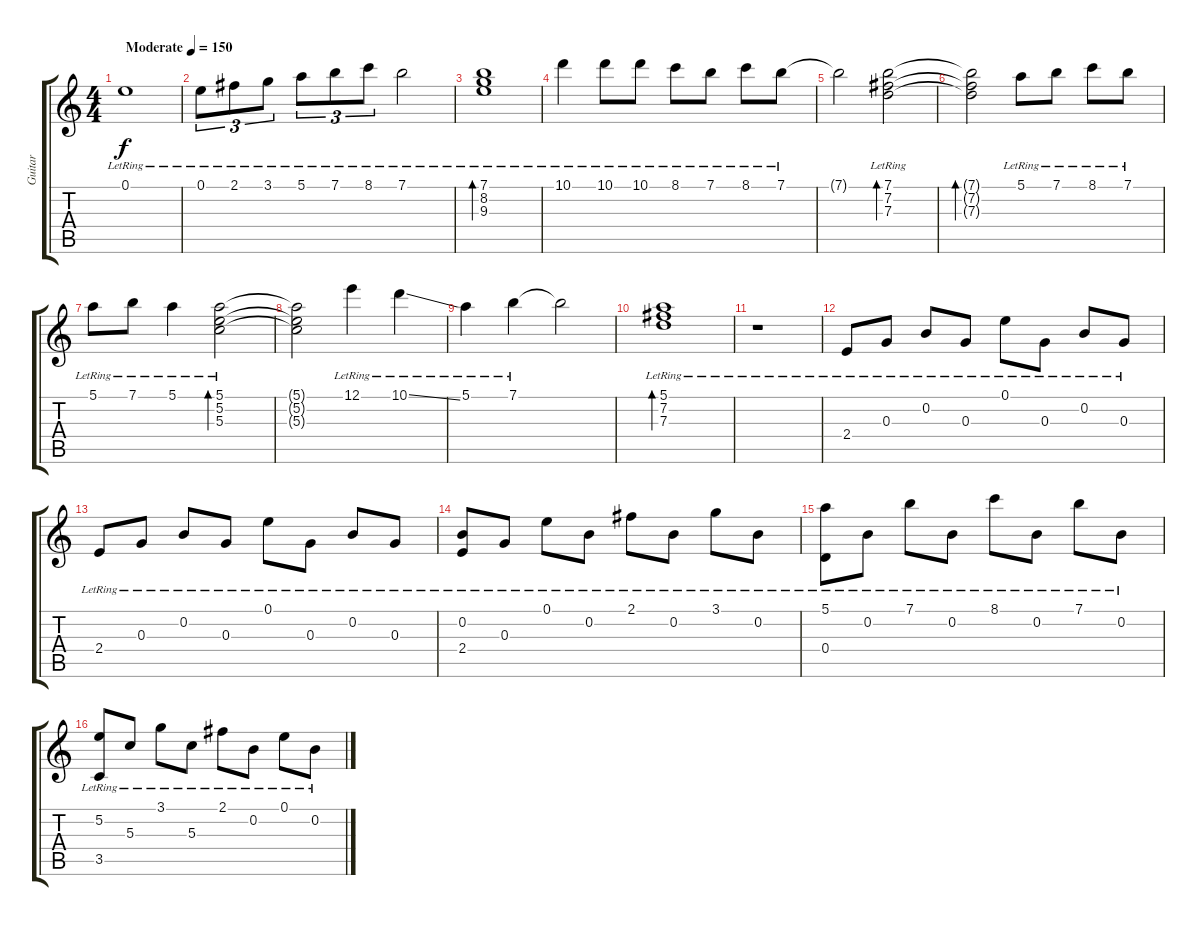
\track ("Guitar" "Guitar") {instrument acousticguitarnylon}
\staff {score tabs}
\tuning (E4 B3 G3 D3 A2 E2) {hide}
\ts (4 4)
\tempo (150 "Moderate")
\clef g2
\ks c
0.1{lr}.1{dy f instrument acousticguitarnylon} |
0.1{lr}.8{tu (3 2)} 2.1{lr}.8{tu (3 2)} 3.1{lr}.8{tu (3 2)} 5.1{lr}.8{tu (3 2)} 7.1{lr}.8{tu (3 2)} 8.1{lr}.8{tu (3 2)} 7.1{lr}.2 |
(7.1{lr} 8.2{lr} 9.3{lr}).1{bd 480} |
10.1{lr}.4 10.1{lr}.8 10.1{lr}.8 8.1{lr}.8 7.1{lr}.8 8.1{lr}.8 7.1{lr}.8 |
7.1{t}.2 (7.1{lr} 7.2{lr} 7.3{lr}).2{bd 480} |
(7.1{t} 7.2{t} 7.3{t}).2{bd 480} 5.1{lr}.8 7.1{lr}.8 8.1{lr}.8 7.1{lr}.8 |
5.1{lr}.8 7.1{lr}.8 5.1{lr}.4 (5.1{lr} 5.2{lr} 5.3{lr}).2{bd 480} |
(5.1{t} 5.2{t} 5.3{t}).2 12.1{lr}.4 10.1{ss lr}.4 |
5.1{lr}.4 7.1{lr}.4 7.1{t}.2 |
(5.1{lr} 7.2{lr} 7.3{lr}).1{bd 480} |
r.1 |
2.4{lr}.8 0.3{lr}.8 0.2{lr}.8 0.3{lr}.8 0.1{lr}.8 0.3{lr}.8 0.2{lr}.8 0.3{lr}.8 |
2.4{lr}.8 0.3{lr}.8 0.2{lr}.8 0.3{lr}.8 0.1{lr}.8 0.3{lr}.8 0.2{lr}.8 0.3{lr}.8 |
(0.2{lr} 2.4{lr}).8 0.3{lr}.8 0.1{lr}.8 0.2{lr}.8 2.1{lr}.8 0.2{lr}.8 3.1{lr}.8 0.2{lr}.8 |
(5.1{lr} 0.4{lr}).8 0.2{lr}.8 7.1{lr}.8 0.2{lr}.8 8.1{lr}.8 0.2{lr}.8 7.1{lr}.8 0.2{lr}.8 |
(5.2{lr} 3.5{lr}).8 5.3{lr}.8 3.1{lr}.8 5.3{lr}.8 2.1{lr}.8 0.2{lr}.8 0.1{lr}.8 0.2{lr}.8
